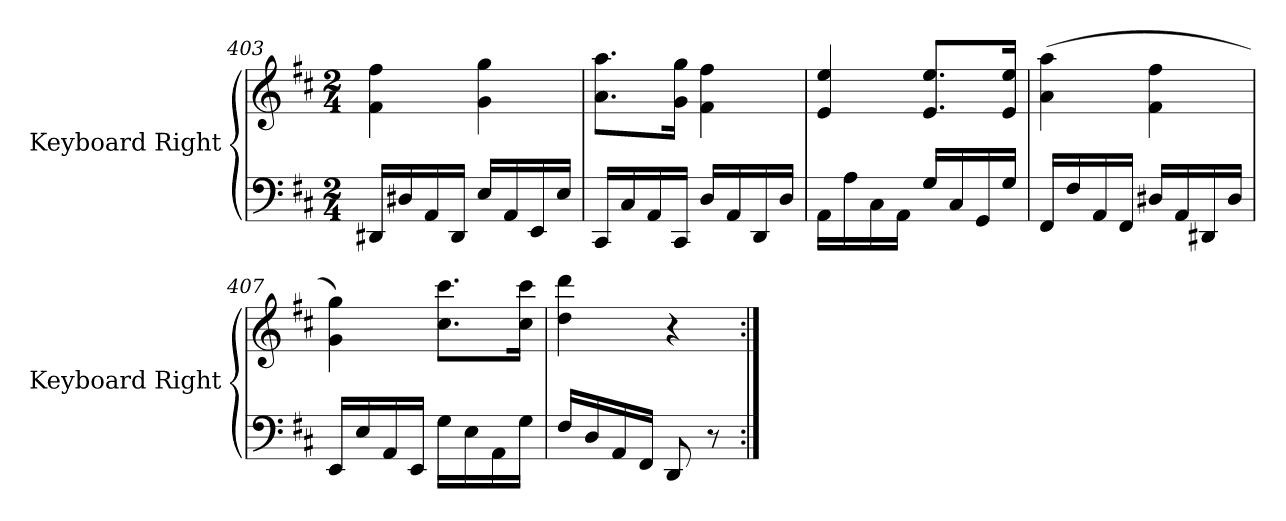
**kern	**kern
*part1	*part1
*staff2	*staff1
*I"Keyboard Right	*
*I'Keyboard Right	*
!!LO:LB:g=z
*clefF4	*clefG2
*k[f#c#]	*k[f#c#]
*D:	*D:
*M2/4	*M2/4
=403	=403
16DD#X/LL	4f#\ 4ff#\
16D#X/	.
16AA/	.
16DD#/JJ	.
16E/LL	4g\ 4gg\
16AA/	.
16EE/	.
16E/JJ	.
=404	=404
16CC#/LL	8.a\ 8.aa\L
16C#/	.
16AA/	.
16CC#/JJ	16g\ 16gg\Jk
16D/LL	4f#\ 4ff#\
16AA/	.
16DD/	.
16D/JJ	.
=405	=405
16AA\LL	4e/ 4ee/
16A\	.
16C#\	.
16AA\JJ	.
16G/LL	8.e/ 8.ee/L
16C#/	.
16GG/	.
16G/JJ	16e/ 16ee/Jk
=406	=406
16FF#/LL	(>4a\ 4aa\
16F#/	.
16AA/	.
16FF#/JJ	.
16D#X/LL	4f#\ 4ff#\
16AA/	.
16DD#X/	.
16D#/JJ	.
=407	=407
16EE/LL	4g\ 4gg\)
16E/	.
16AA/	.
16EE/JJ	.
16G\LL	8.cc#\ 8.ccc#\L
16E\	.
16AA\	.
16G\JJ	16cc#\ 16ccc#\Jk
!!LO:LB:g=z
=408	=408
16F#/LL	4dd\ 4ddd\
16D/	.
16AA/	.
16FF#/JJ	.
8DD/	4r
8r	.
=:|!	=:|!
*-	*-
